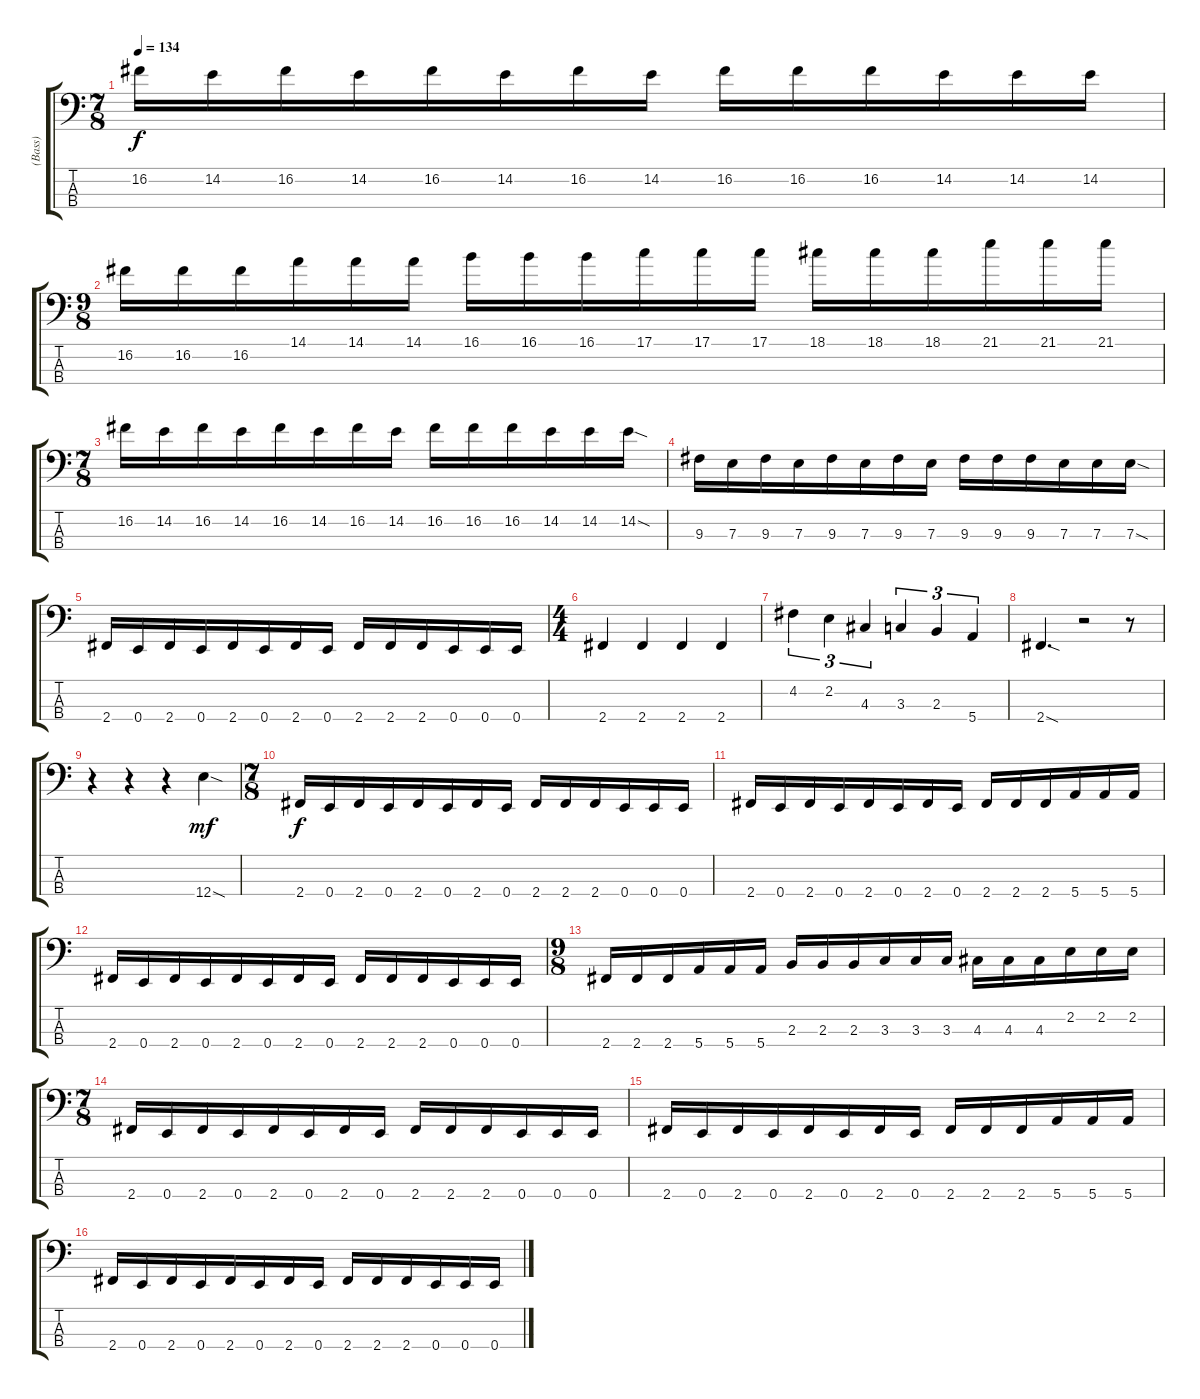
\track ("(Bass)" "(Bass)") {instrument electricbassfinger}
\staff {score tabs}
\tuning (G2 D2 A1 E1) {hide}
\ts (7 8)
\tempo 134
\clef f4
\ks c
16.2.16{dy f} 14.2.16 16.2.16 14.2.16 16.2.16 14.2.16 16.2.16 14.2.16 16.2.16 16.2.16 16.2.16 14.2.16 14.2.16 14.2.16 |
\ts (9 8)
16.2.16 16.2.16 16.2.16 14.1.16 14.1.16 14.1.16 16.1.16 16.1.16 16.1.16 17.1.16 17.1.16 17.1.16 18.1.16 18.1.16 18.1.16 21.1.16 21.1.16 21.1.16 |
\ts (7 8)
16.2.16 14.2.16 16.2.16 14.2.16 16.2.16 14.2.16 16.2.16 14.2.16 16.2.16 16.2.16 16.2.16 14.2.16 14.2.16 14.2{sod}.16 |
9.3.16 7.3.16 9.3.16 7.3.16 9.3.16 7.3.16 9.3.16 7.3.16 9.3.16 9.3.16 9.3.16 7.3.16 7.3.16 7.3{sod}.16 |
2.4.16 0.4.16 2.4.16 0.4.16 2.4.16 0.4.16 2.4.16 0.4.16 2.4.16 2.4.16 2.4.16 0.4.16 0.4.16 0.4.16 |
\ts (4 4)
2.4.4 2.4.4 2.4.4 2.4.4 |
4.2.4{tu (3 2)} 2.2.4{tu (3 2)} 4.3.4{tu (3 2)} 3.3.4{tu (3 2)} 2.3.4{tu (3 2)} 5.4.4{tu (3 2)} |
2.4{sod}.4{d} r.2 r.8 |
r.4 r.4 r.4 12.4{sod}.4{dy mf} |
\ts (7 8)
2.4.16{dy f} 0.4.16 2.4.16 0.4.16 2.4.16 0.4.16 2.4.16 0.4.16 2.4.16 2.4.16 2.4.16 0.4.16 0.4.16 0.4.16 |
2.4.16 0.4.16 2.4.16 0.4.16 2.4.16 0.4.16 2.4.16 0.4.16 2.4.16 2.4.16 2.4.16 5.4.16 5.4.16 5.4.16 |
2.4.16 0.4.16 2.4.16 0.4.16 2.4.16 0.4.16 2.4.16 0.4.16 2.4.16 2.4.16 2.4.16 0.4.16 0.4.16 0.4.16 |
\ts (9 8)
2.4.16 2.4.16 2.4.16 5.4.16 5.4.16 5.4.16 2.3.16 2.3.16 2.3.16 3.3.16 3.3.16 3.3.16 4.3.16 4.3.16 4.3.16 2.2.16 2.2.16 2.2.16 |
\ts (7 8)
2.4.16 0.4.16 2.4.16 0.4.16 2.4.16 0.4.16 2.4.16 0.4.16 2.4.16 2.4.16 2.4.16 0.4.16 0.4.16 0.4.16 |
2.4.16 0.4.16 2.4.16 0.4.16 2.4.16 0.4.16 2.4.16 0.4.16 2.4.16 2.4.16 2.4.16 5.4.16 5.4.16 5.4.16 |
2.4.16 0.4.16 2.4.16 0.4.16 2.4.16 0.4.16 2.4.16 0.4.16 2.4.16 2.4.16 2.4.16 0.4.16 0.4.16 0.4.16
